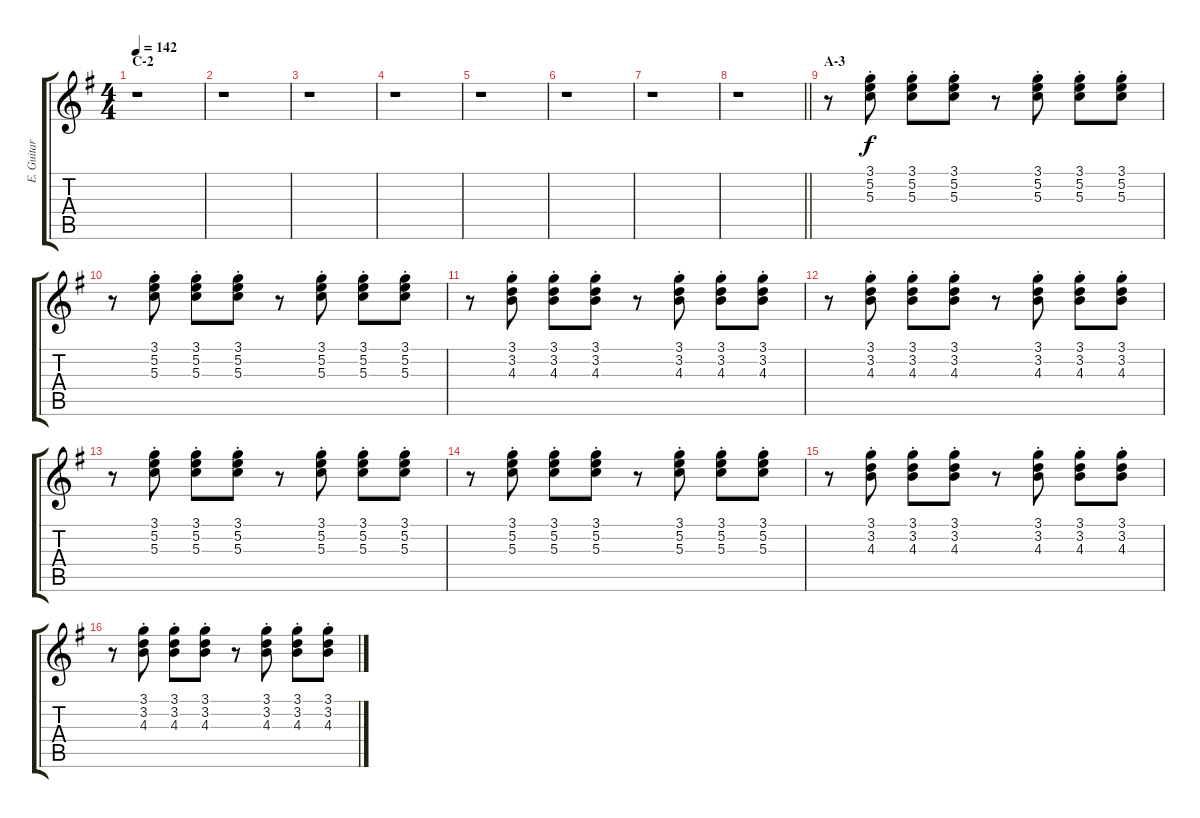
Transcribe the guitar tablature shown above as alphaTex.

\track ("E. Guitar II" "E. Guitar ") {instrument electricguitarclean}
\staff {score tabs}
\tuning (E4 B3 G3 D3 A2 E2) {hide}
\ts (4 4)
\section ("" "C-2")
\tempo 142
\clef g2
\ks g
r.1{dy f} |
r.1 |
r.1 |
r.1 |
r.1 |
r.1 |
r.1 |
\barLineRight lightlight
r.1 |
\section ("" "A-3")
r.8 (3.1{st} 5.2{st} 5.3{st}).8 (3.1{st} 5.2{st} 5.3{st}).8 (3.1{st} 5.2{st} 5.3{st}).8 r.8 (3.1{st} 5.2{st} 5.3{st}).8 (3.1{st} 5.2{st} 5.3{st}).8 (3.1{st} 5.2{st} 5.3{st}).8 |
r.8 (3.1{st} 5.2{st} 5.3{st}).8 (3.1{st} 5.2{st} 5.3{st}).8 (3.1{st} 5.2{st} 5.3{st}).8 r.8 (3.1{st} 5.2{st} 5.3{st}).8 (3.1{st} 5.2{st} 5.3{st}).8 (3.1{st} 5.2{st} 5.3{st}).8 |
r.8 (3.1{st} 3.2{st} 4.3{st}).8 (3.1{st} 3.2{st} 4.3{st}).8 (3.1{st} 3.2{st} 4.3{st}).8 r.8 (3.1{st} 3.2{st} 4.3{st}).8 (3.1{st} 3.2{st} 4.3{st}).8 (3.1{st} 3.2{st} 4.3{st}).8 |
r.8 (3.1{st} 3.2{st} 4.3{st}).8 (3.1{st} 3.2{st} 4.3{st}).8 (3.1{st} 3.2{st} 4.3{st}).8 r.8 (3.1{st} 3.2{st} 4.3{st}).8 (3.1{st} 3.2{st} 4.3{st}).8 (3.1{st} 3.2{st} 4.3{st}).8 |
r.8 (3.1{st} 5.2{st} 5.3{st}).8 (3.1{st} 5.2{st} 5.3{st}).8 (3.1{st} 5.2{st} 5.3{st}).8 r.8 (3.1{st} 5.2{st} 5.3{st}).8 (3.1{st} 5.2{st} 5.3{st}).8 (3.1{st} 5.2{st} 5.3{st}).8 |
r.8 (3.1{st} 5.2{st} 5.3{st}).8 (3.1{st} 5.2{st} 5.3{st}).8 (3.1{st} 5.2{st} 5.3{st}).8 r.8 (3.1{st} 5.2{st} 5.3{st}).8 (3.1{st} 5.2{st} 5.3{st}).8 (3.1{st} 5.2{st} 5.3{st}).8 |
r.8 (3.1{st} 3.2{st} 4.3{st}).8 (3.1{st} 3.2{st} 4.3{st}).8 (3.1{st} 3.2{st} 4.3{st}).8 r.8 (3.1{st} 3.2{st} 4.3{st}).8 (3.1{st} 3.2{st} 4.3{st}).8 (3.1{st} 3.2{st} 4.3{st}).8 |
r.8 (3.1{st} 3.2{st} 4.3{st}).8 (3.1{st} 3.2{st} 4.3{st}).8 (3.1{st} 3.2{st} 4.3{st}).8 r.8 (3.1{st} 3.2{st} 4.3{st}).8 (3.1{st} 3.2{st} 4.3{st}).8 (3.1{st} 3.2{st} 4.3{st}).8
